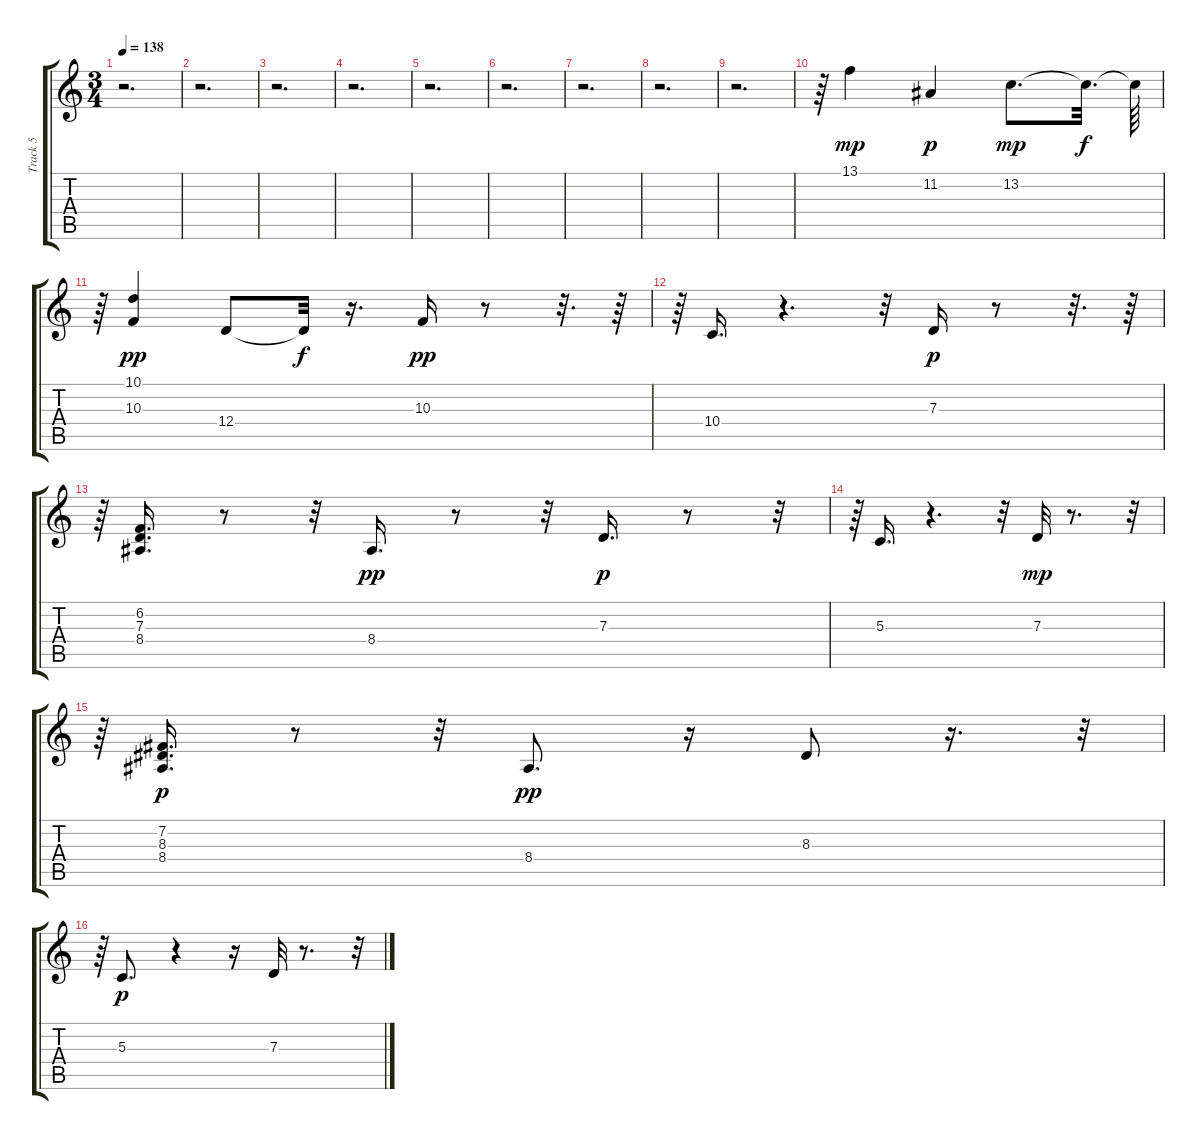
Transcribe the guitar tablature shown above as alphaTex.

\track ("Track 5" "Track 5") {instrument electricpiano2}
\staff {score tabs}
\tuning (E4 B3 G3 D3 A2 E2) {hide}
\ts (3 4)
\tempo 138
\clef g2
\ks c
r.2{d dy pp} |
r.2{d} |
r.2{d} |
r.2{d} |
r.2{d} |
r.2{d} |
r.2{d} |
r.2{d} |
r.2{d} |
r.64 13.1.4{dy mp} 11.2.4{dy p} 13.2.8{d dy mp} 13.2{t}.32{d dy f} 13.2{t}.64 |
r.64 (10.1 10.3).4{dy pp} 12.4.8 12.4{t}.32{dy f} r.16{d} 10.3.16{dy pp} r.8 r.32{d} r.64 |
r.64 10.4.16{d} r.4{d} r.32 7.3.16{dy p} r.8 r.32{d} r.64 |
r.64 (6.2 7.3 8.4).16{d} r.8 r.32 8.4.16{d dy pp} r.8 r.32 7.3.16{d dy p} r.8 r.32{tu (5 4)} |
r.64 5.3.16{d} r.4{d} r.32 7.3.32{dy mp} r.8{d} r.32{tu (5 4)} |
r.64 (7.2 8.3 8.4).16{d dy p} r.8 r.32 8.4.8{d dy pp} r.16 8.3.8 r.16{d} r.32{tu (5 4)} |
r.64 5.3.8{d dy p} r.4 r.16 7.3.32 r.8{d} r.32{tu (5 4)}
